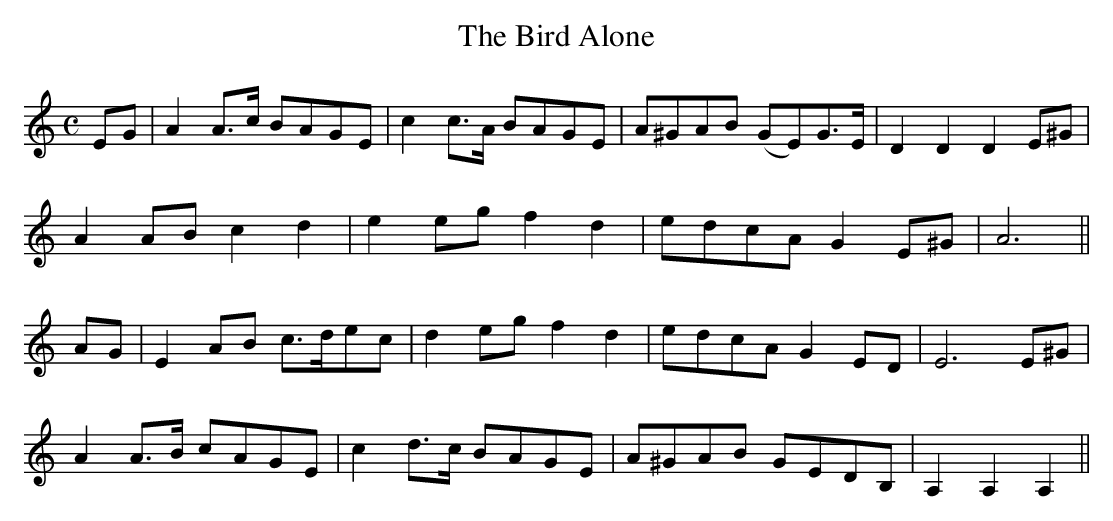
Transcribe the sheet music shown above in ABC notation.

X:1
T: The Bird Alone
M: C
L: 1/8
K: Am
EG | A2 A>c BAGE | c2 c>A BAGE | A^GAB (GE)G>E | D2 D2 D2 E^G |
A2 AB c2 d2 | e2 eg f2 d2 | edcA G2 E^G | A6 ||
AG | E2 AB c>dec | d2 eg f2 d2 | edcA G2 ED | E6 E^G |
A2 A>B cAGE | c2 d>c BAGE | A^GAB GEDB, | A,2 A,2 A,2 ||
